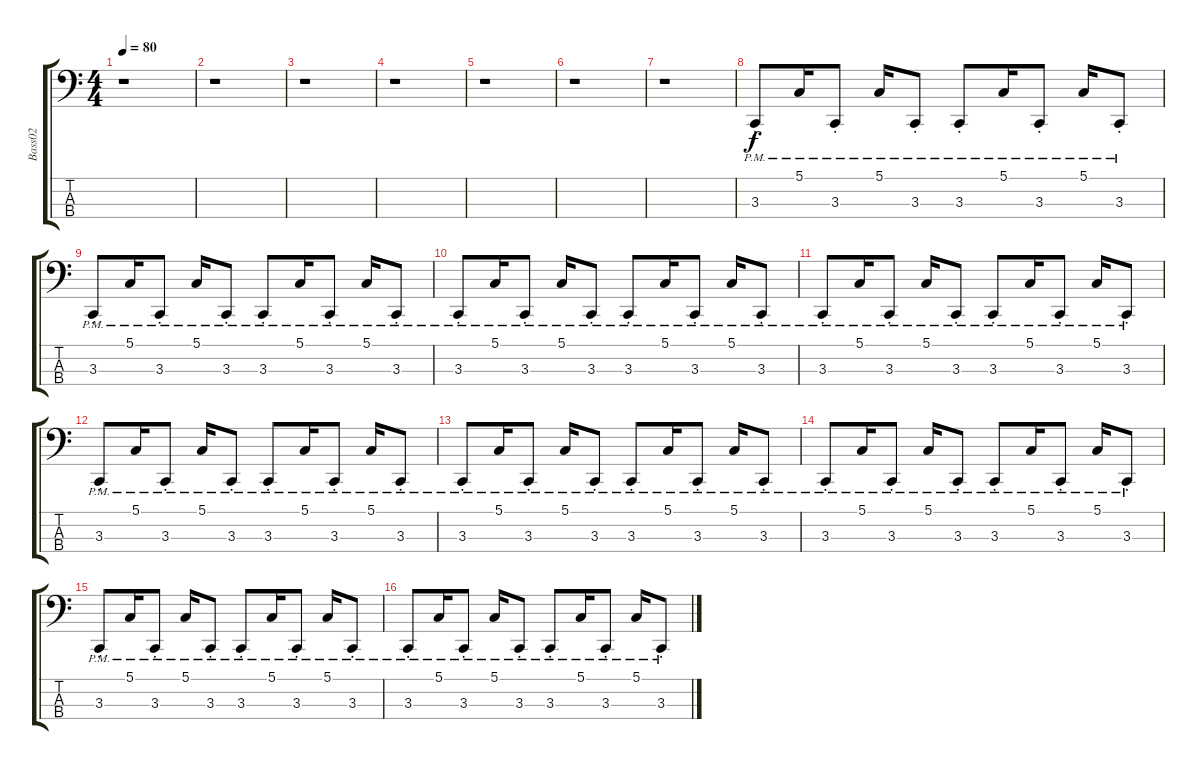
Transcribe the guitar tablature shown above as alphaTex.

\track ("Bass02" "Bass02") {instrument lead1square}
\staff {score tabs}
\tuning (G2 D2 A1 E1) {hide}
\ts (4 4)
\tempo 80
\clef f4
\ks c
r.1{dy f} |
r.1 |
r.1 |
r.1 |
r.1 |
r.1 |
r.1 |
3.3{pm st}.8 5.1{pm}.16 3.3{pm st}.8 5.1{pm}.16 3.3{pm st}.8 3.3{pm st}.8 5.1{pm}.16 3.3{pm st}.8 5.1{pm}.16 3.3{pm st}.8 |
3.3{pm st}.8 5.1{pm}.16 3.3{pm st}.8 5.1{pm}.16 3.3{pm st}.8 3.3{pm st}.8 5.1{pm}.16 3.3{pm st}.8 5.1{pm}.16 3.3{pm st}.8 |
3.3{pm st}.8 5.1{pm}.16 3.3{pm st}.8 5.1{pm}.16 3.3{pm st}.8 3.3{pm st}.8 5.1{pm}.16 3.3{pm st}.8 5.1{pm}.16 3.3{pm st}.8 |
3.3{pm st}.8 5.1{pm}.16 3.3{pm st}.8 5.1{pm}.16 3.3{pm st}.8 3.3{pm st}.8 5.1{pm}.16 3.3{pm st}.8 5.1{pm}.16 3.3{pm st}.8 |
3.3{pm st}.8 5.1{pm}.16 3.3{pm st}.8 5.1{pm}.16 3.3{pm st}.8 3.3{pm st}.8 5.1{pm}.16 3.3{pm st}.8 5.1{pm}.16 3.3{pm st}.8 |
3.3{pm st}.8 5.1{pm}.16 3.3{pm st}.8 5.1{pm}.16 3.3{pm st}.8 3.3{pm st}.8 5.1{pm}.16 3.3{pm st}.8 5.1{pm}.16 3.3{pm st}.8 |
3.3{pm st}.8 5.1{pm}.16 3.3{pm st}.8 5.1{pm}.16 3.3{pm st}.8 3.3{pm st}.8 5.1{pm}.16 3.3{pm st}.8 5.1{pm}.16 3.3{pm st}.8 |
3.3{pm st}.8 5.1{pm}.16 3.3{pm st}.8 5.1{pm}.16 3.3{pm st}.8 3.3{pm st}.8 5.1{pm}.16 3.3{pm st}.8 5.1{pm}.16 3.3{pm st}.8 |
3.3{pm st}.8 5.1{pm}.16 3.3{pm st}.8 5.1{pm}.16 3.3{pm st}.8 3.3{pm st}.8 5.1{pm}.16 3.3{pm st}.8 5.1{pm}.16 3.3{pm st}.8
